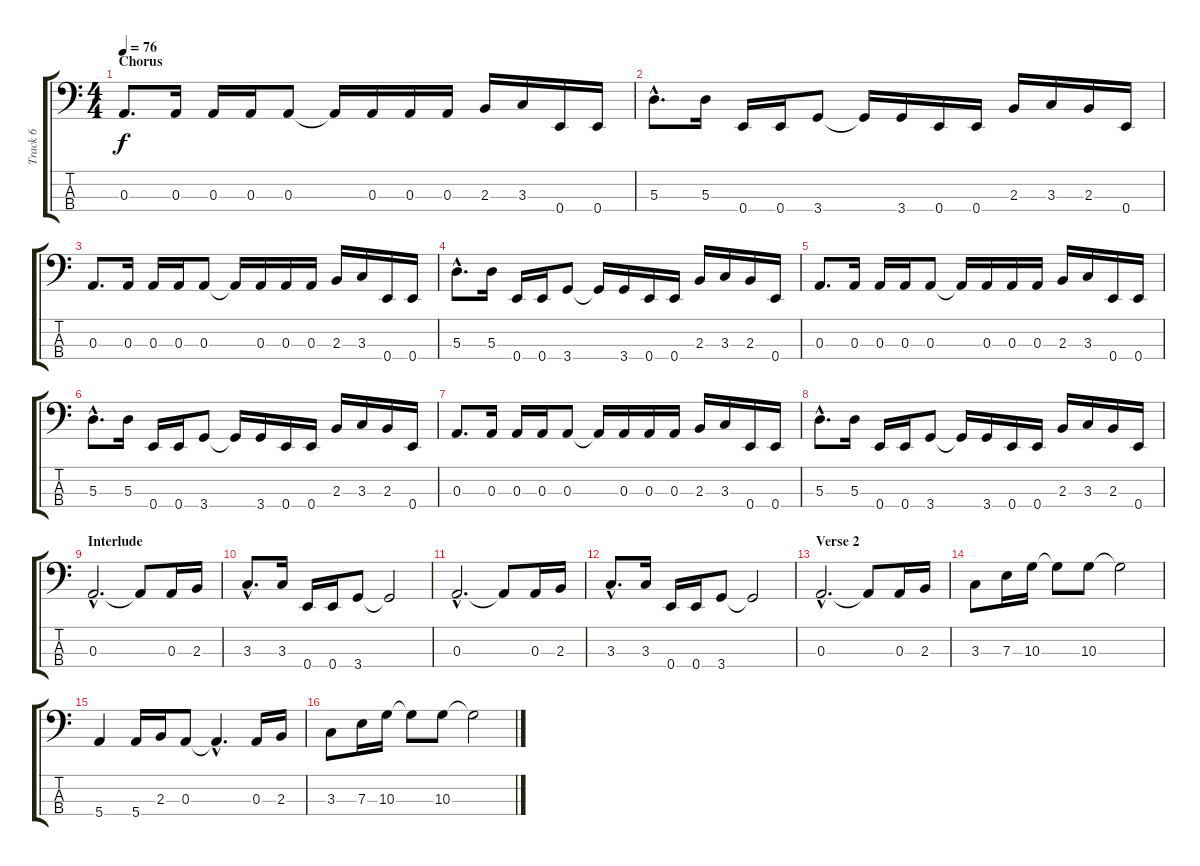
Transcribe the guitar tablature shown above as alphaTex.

\track ("Track 6" "Track 6") {instrument electricbassfinger}
\staff {score tabs}
\tuning (G2 D2 A1 E1) {hide}
\ts (4 4)
\section ("" "Chorus")
\tempo 76
\clef f4
\ks c
0.3.8{d dy f} 0.3.16 0.3.16 0.3.16 0.3.8 0.3{t}.16 0.3.16 0.3.16 0.3.16 2.3.16 3.3.16 0.4.16 0.4.16 |
5.3{hac}.8{d} 5.3.16 0.4.16 0.4.16 3.4.8 3.4{t}.16 3.4.16 0.4.16 0.4.16 2.3.16 3.3.16 2.3.16 0.4.16 |
0.3.8{d} 0.3.16 0.3.16 0.3.16 0.3.8 0.3{t}.16 0.3.16 0.3.16 0.3.16 2.3.16 3.3.16 0.4.16 0.4.16 |
5.3{hac}.8{d} 5.3.16 0.4.16 0.4.16 3.4.8 3.4{t}.16 3.4.16 0.4.16 0.4.16 2.3.16 3.3.16 2.3.16 0.4.16 |
0.3.8{d} 0.3.16 0.3.16 0.3.16 0.3.8 0.3{t}.16 0.3.16 0.3.16 0.3.16 2.3.16 3.3.16 0.4.16 0.4.16 |
5.3{hac}.8{d} 5.3.16 0.4.16 0.4.16 3.4.8 3.4{t}.16 3.4.16 0.4.16 0.4.16 2.3.16 3.3.16 2.3.16 0.4.16 |
0.3.8{d} 0.3.16 0.3.16 0.3.16 0.3.8 0.3{t}.16 0.3.16 0.3.16 0.3.16 2.3.16 3.3.16 0.4.16 0.4.16 |
5.3{hac}.8{d} 5.3.16 0.4.16 0.4.16 3.4.8 3.4{t}.16 3.4.16 0.4.16 0.4.16 2.3.16 3.3.16 2.3.16 0.4.16 |
\section ("" "Interlude")
0.3{hac}.2{d} 0.3{t}.8 0.3.16 2.3.16 |
3.3{hac}.8{d} 3.3.16 0.4.16 0.4.16 3.4.8 3.4{t}.2 |
0.3{hac}.2{d} 0.3{t}.8 0.3.16 2.3.16 |
3.3{hac}.8{d} 3.3.16 0.4.16 0.4.16 3.4.8 3.4{t}.2 |
\section ("" "Verse 2")
0.3{hac}.2{d} 0.3{t}.8 0.3.16 2.3.16 |
3.3.8 7.3.16 10.3.16 10.3{t}.8 10.3.8 10.3{t}.2 |
5.4.4 5.4.16 2.3.16 0.3.8 0.3{hac t}.4{d} 0.3.16 2.3.16 |
3.3.8 7.3.16 10.3.16 10.3{t}.8 10.3.8 10.3{t}.2
